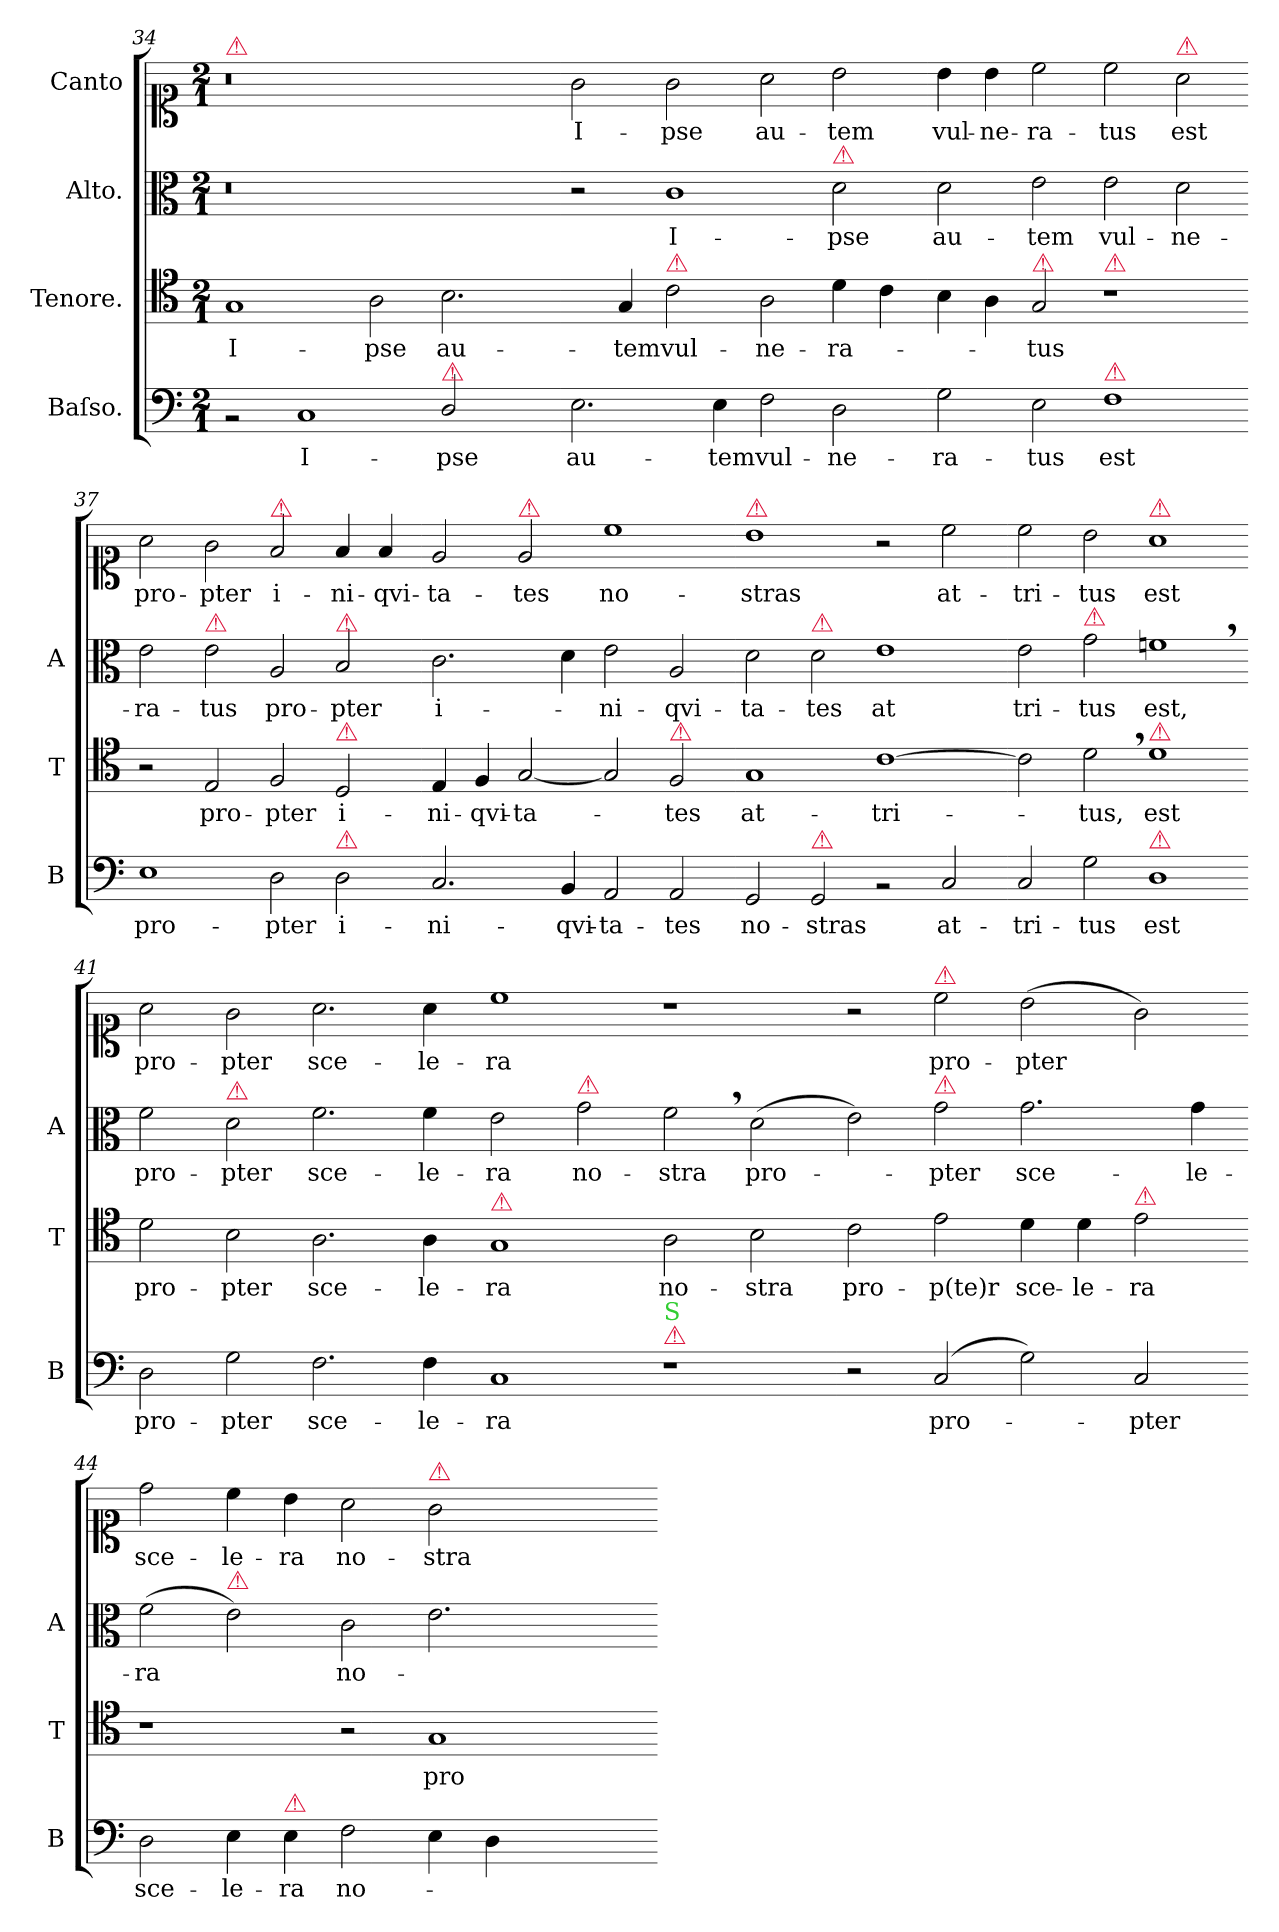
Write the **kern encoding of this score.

**kern	**text	**kern	**text	**kern	**text	**kern	**text
*part4	*part4	*part3	*part3	*part2	*part2	*part1	*part1
*staff4	*staff4	*staff3	*staff3	*staff2	*staff2	*staff1	*staff1
*I"Baſso.	*	*I"Tenore.	*	*I"Alto.	*	*I"Canto	*
*I'B	*	*I'T	*	*I'A	*	*	*
*clefF4	*	*clefC4	*	*clefC3	*	*clefC1	*
*k[]	*	*k[]	*	*k[]	*	*k[]	*
*M2/1	*	*M2/1	*	*M2/1	*	*M2/1	*
=34	=34	=34	=34	=34	=34	=34	=34
!	!	!	!	!	!	!LO:TX:a:color=crimson:t=⚠	!
2rBB	.	1G	I-	0r	.	0r	.
1C	I-	.	.	.	.	.	.
.	.	2A\	-pse	.	.	.	.
!LO:TX:a:color=crimson:t=⚠	!	!	!	!	!	!	!
2D/	-pse	2.B\	au-	.	.	.	.
4ryy	.	.	.	4ryy	.	4ryy	.
=35-	=35-	=35-	=35-	=35-	=35-	=35-	=35-
2.E\	au-	4ryy	.	2r	.	2g\	I-
.	.	4G/	-tem	.	.	.	.
!	!	!LO:TX:a:color=crimson:t=⚠	!	!	!	!	!
.	.	2c\	vul-	1c	I-	2g\	-pse
4E\	-tem	.	.	.	.	.	.
2F\	vul-	2A\	-ne-	.	.	2a\	au-
!	!	!	!	!LO:TX:a:color=crimson:t=⚠	!	!	!
2D\	-ne-	4d\	-ra-	2d\	-pse	2b\	-tem
.	.	4c\	.	.	.	.	.
=36-	=36-	=36-	=36-	=36-	=36-	=36-	=36-
2G\	-ra-	4B\	.	2d\	au-	4b\	vul-
.	.	4A\	.	.	.	4b\	-ne-
!	!	!LO:TX:a:color=crimson:t=⚠	!	!	!	!	!
2E\	-tus	2G/	-tus	2e\	-tem	2cc\	-ra-
!	!	!LO:TX:a:color=crimson:t=⚠	!	!	!	!	!
!LO:TX:a:color=crimson:t=⚠	!	!	!	!	!	!	!
1F	est	1r	.	2e\	vul-	2cc\	-tus
!	!	!	!	!	!	!LO:TX:a:color=crimson:t=⚠	!
.	.	.	.	2d\	-ne-	2a\	est
=37-	=37-	=37-	=37-	=37-	=37-	=37-	=37-
1E	pro-	2r	.	2e\	-ra-	2a\	pro-
!	!	!	!	!LO:TX:a:color=crimson:t=⚠	!	!	!
.	.	2E/	pro-	2e\	-tus	2g\	-pter
!	!	!	!	!	!	!LO:TX:a:color=crimson:t=⚠	!
2D\	-pter	2F/	-pter	2A/	pro-	2f/	i-
!	!	!	!	!LO:TX:a:color=crimson:t=⚠	!	!	!
!	!	!LO:TX:a:color=crimson:t=⚠	!	!	!	!	!
!LO:TX:a:color=crimson:t=⚠	!	!	!	!	!	!	!
2D\	i-	2D/	i-	2B/	-pter	4f/	-ni-
.	.	.	.	.	.	4f/	-qvi-
=38-	=38-	=38-	=38-	=38-	=38-	=38-	=38-
2.C/	-ni-	4E/	-ni-	2.c\	i-	2e/	-ta-
.	.	4F/	-qvi-	.	.	.	.
!	!	!	!	!	!	!LO:TX:a:color=crimson:t=⚠	!
.	.	[2G/	-ta-	.	.	2e/	-tes
4BB/	-qvi-	.	.	4d\	.	.	.
2AA/	-ta-	2G/]	.	2e\	-ni-	1cc	no-
!	!	!LO:TX:a:color=crimson:t=⚠	!	!	!	!	!
2AA/	-tes	2F/	-tes	2A/	-qvi-	.	.
=39-	=39-	=39-	=39-	=39-	=39-	=39-	=39-
!	!	!	!	!	!	!LO:TX:a:color=crimson:t=⚠	!
2GG/	no-	1G	at-	2d\	-ta-	1b	-stras
!	!	!	!	!LO:TX:a:color=crimson:t=⚠	!	!	!
!LO:TX:a:color=crimson:t=⚠	!	!	!	!	!	!	!
2GG/	-stras	.	.	2d\	-tes	.	.
2rBB	.	[1c	-tri-	1e	at	2r	.
2C/	at-	.	.	.	.	2cc\	at-
=40-	=40-	=40-	=40-	=40-	=40-	=40-	=40-
2C/	-tri-	2c\]	.	2e\	tri-	2cc\	-tri-
!	!	!	!	!LO:TX:a:color=crimson:t=⚠	!	!	!
2G\	-tus	2d,<\	-tus,	2g\	-tus	2b\	-tus
!	!	!	!	!	!	!LO:TX:a:color=crimson:t=⚠	!
!	!	!LO:TX:a:color=crimson:t=⚠	!	!	!	!	!
!LO:TX:a:color=crimson:t=⚠	!	!	!	!	!	!	!
1D	est	1d	est	1fn,<	est,	1a	est
=41-	=41-	=41-	=41-	=41-	=41-	=41-	=41-
2D\	pro-	2d\	pro-	2f\	pro-	2a\	pro-
!	!	!	!	!LO:TX:a:color=crimson:t=⚠	!	!	!
2G\	-pter	2B\	-pter	2d\	-pter	2g\	-pter
2.F\	sce-	2.A\	sce-	2.f\	sce-	2.a\	sce-
4F\	-le-	4A\	-le-	4f\	-le-	4a\	-le-
=42-	=42-	=42-	=42-	=42-	=42-	=42-	=42-
!	!	!LO:TX:a:color=crimson:t=⚠	!	!	!	!	!
1C	-ra	1G	-ra	2e\	-ra	1cc	-ra
!	!	!	!	!LO:TX:a:color=crimson:t=⚠	!	!	!
.	.	.	.	2g\	no-	.	.
!LO:TX:a:color=crimson:t=⚠	!	!	!	!	!	!	!
!LO:TX:a:color=limegreen:t=S	!	!	!	!	!	!	!
1r	.	2A\	no-	2f,<\	-stra	1r	.
.	.	2B\	-stra	(2d\	pro-	.	.
=43-	=43-	=43-	=43-	=43-	=43-	=43-	=43-
2r	.	2c\	pro-	2e\)	.	2r	.
!	!	!	!	!	!	!LO:TX:a:color=crimson:t=⚠	!
!	!	!	!	!LO:TX:a:color=crimson:t=⚠	!	!	!
(2C/	pro-	2e\	-p(te)r	2g\	pter	2cc\	pro-
2G\)	.	4d\	sce-	2.g\	sce-	(2b\	-pter
.	.	4d\	-le-	.	.	.	.
!	!	!LO:TX:a:color=crimson:t=⚠	!	!	!	!	!
2C/	-pter	2e\	-ra	.	.	2g\)	.
.	.	.	.	4g\	-le-	.	.
=44-	=44-	=44-	=44-	=44-	=44-	=44-	=44-
2D\	sce-	1r	.	(2f\	-ra	2dd\	sce-
!	!	!	!	!LO:TX:a:color=crimson:t=⚠	!	!	!
4E\	-le-	.	.	2e\)	.	4cc\	-le-
!LO:TX:a:color=crimson:t=⚠	!	!	!	!	!	!	!
4E\	-ra	.	.	.	.	4b\	-ra
2F\	no-	2r	.	2c\	no-	2a\	no-
!	!	!	!	!	!	!LO:TX:a:color=crimson:t=⚠	!
4E\	.	1G	pro-	2.e\	.	2g\	-stra
4D\	.	.	.	.	.	.	.
2ryy	.	.	.	.	.	2ryy	.
.	.	.	.	4ryy	.	.	.
=-	=-	=-	=-	=-	=-	=-	=-
*-	*-	*-	*-	*-	*-	*-	*-
